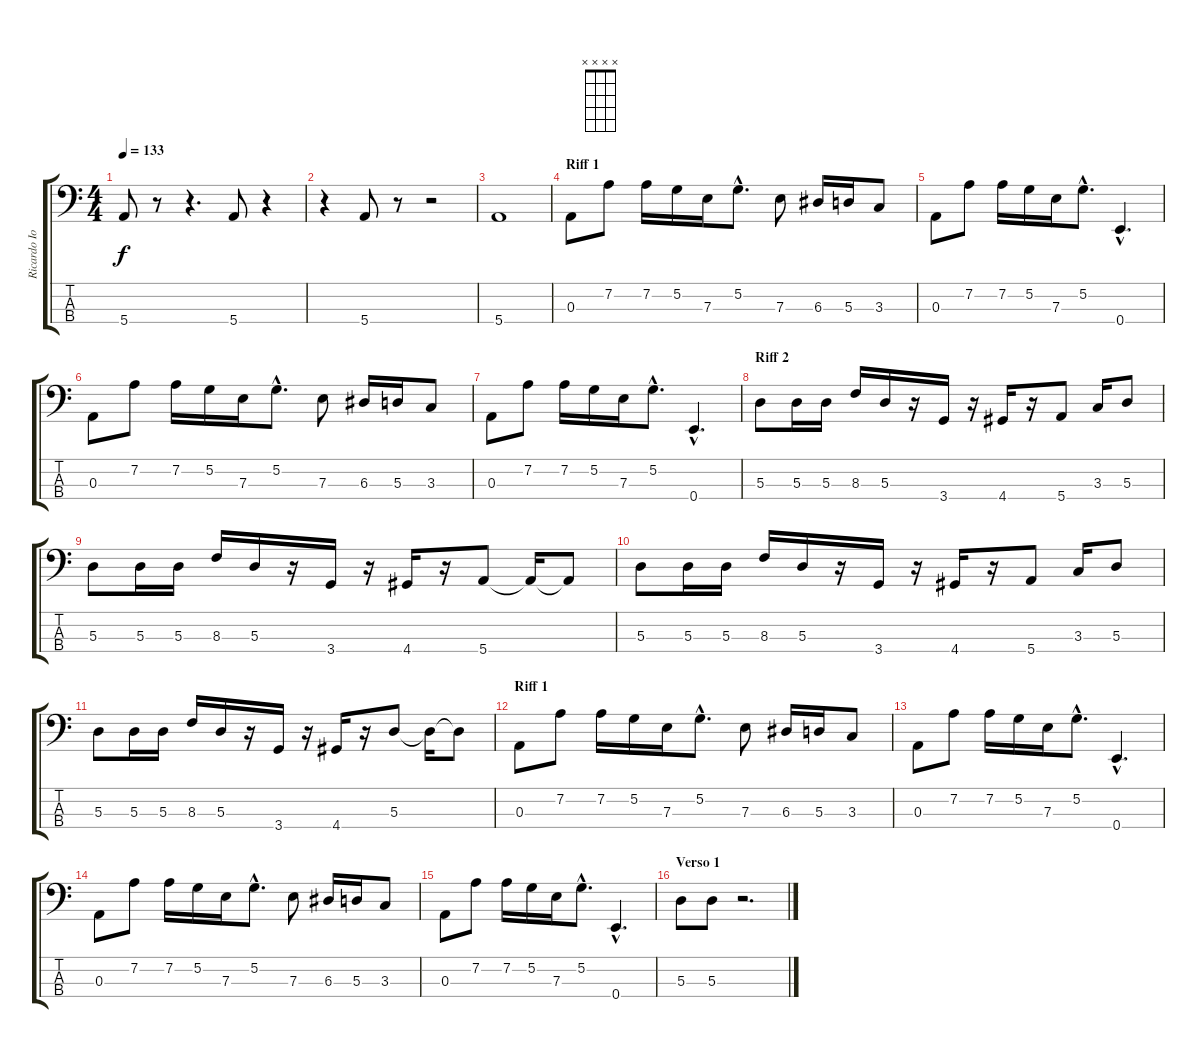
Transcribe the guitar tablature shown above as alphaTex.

\track ("Ricardo Iorio (Bajo)" "Ricardo Io") {instrument electricbassfinger}
\staff {score tabs}
\tuning (G2 D2 A1 E1) {hide}
\chord ("" x x x x) {firstfret 0}
\ts (4 4)
\tempo 133
\clef f4
\ks c
5.4.8{ch "" dy f instrument electricbassfinger} r.8 r.4{d} 5.4.8 r.4 |
r.4 5.4.8 r.8 r.2 |
5.4.1 |
\section ("" "Riff 1")
0.3.8 7.2.8 7.2.16 5.2.16 7.3.16 5.2{hac}.8{d} 7.3.8 6.3.16 5.3.16 3.3.8 |
0.3.8 7.2.8 7.2.16 5.2.16 7.3.16 5.2{hac}.8{d} 0.4{hac}.4{d} |
0.3.8 7.2.8 7.2.16 5.2.16 7.3.16 5.2{hac}.8{d} 7.3.8 6.3.16 5.3.16 3.3.8 |
0.3.8 7.2.8 7.2.16 5.2.16 7.3.16 5.2{hac}.8{d} 0.4{hac}.4{d} |
\section ("" "Riff 2")
5.3.8 5.3.16 5.3.16 8.3.16 5.3.16 r.16 3.4.16 r.16 4.4.16 r.16 5.4.8 3.3.16 5.3.8 |
5.3.8 5.3.16 5.3.16 8.3.16 5.3.16 r.16 3.4.16 r.16 4.4.16 r.16 5.4.8 5.4{t}.16 5.4{t}.8 |
5.3.8 5.3.16 5.3.16 8.3.16 5.3.16 r.16 3.4.16 r.16 4.4.16 r.16 5.4.8 3.3.16 5.3.8 |
5.3.8 5.3.16 5.3.16 8.3.16 5.3.16 r.16 3.4.16 r.16 4.4.16 r.16 5.3.8 5.3{t}.16 5.3{t}.8 |
\section ("" "Riff 1")
0.3.8 7.2.8 7.2.16 5.2.16 7.3.16 5.2{hac}.8{d} 7.3.8 6.3.16 5.3.16 3.3.8 |
0.3.8 7.2.8 7.2.16 5.2.16 7.3.16 5.2{hac}.8{d} 0.4{hac}.4{d} |
0.3.8 7.2.8 7.2.16 5.2.16 7.3.16 5.2{hac}.8{d} 7.3.8 6.3.16 5.3.16 3.3.8 |
0.3.8 7.2.8 7.2.16 5.2.16 7.3.16 5.2{hac}.8{d} 0.4{hac}.4{d} |
\section ("" "Verso 1")
5.3.8 5.3.8 r.2{d}
